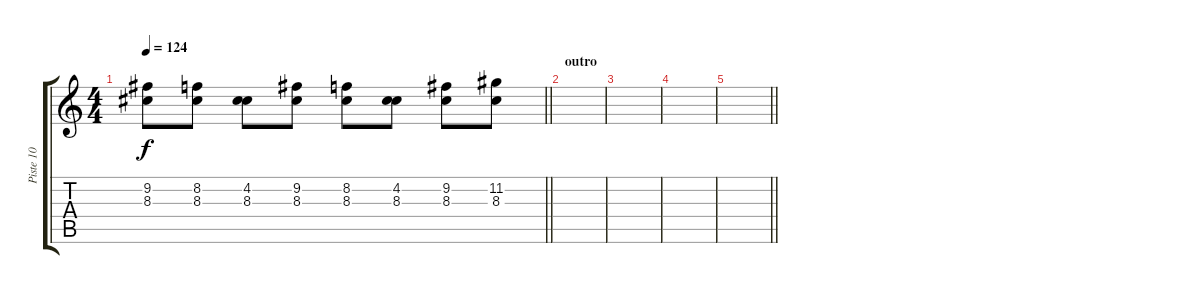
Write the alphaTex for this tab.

\track ("Piste 10" "Piste 10") {instrument acousticguitarnylon}
\staff {score tabs}
\tuning (D4 A3 F3 C3 G2 D2) {hide}
\ts (4 4)
\tempo 124
\clef g2
\barLineRight lightlight
\ks c
(9.2 8.3).8{dy f} (8.2 8.3).8 (4.2 8.3).8 (9.2 8.3).8 (8.2 8.3).8 (4.2 8.3).8 (9.2 8.3).8 (11.2 8.3).8 |
\section ("" "outro")
|
|
|
\barLineRight lightlight
